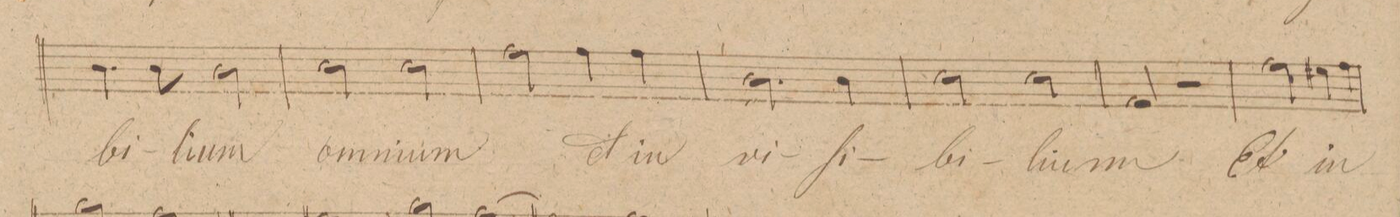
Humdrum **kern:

**kern	**text	**dynam
*I"Baſso.	*	*
*clefF4	*	*
*k[]	*	*
*met(c|)	*	*
*M2/2	*	*
4.D\	-bi-	.
8D\	-li-	.
2D\	-um	.
=14	=14	=14
2E\	o-	.
2E\	-mni-	.
=15	=15	=15
2A\	-um	.
4A\	et	.
4A\	in-	.
=16	=16	=16
2.D\	-vi-	.
4D\	-ſi-	.
=17	=17	=17
2E\	-bi-	.
2E\	-li-	.
=18	=18	=18
2AA/	-um	.
2r	.	.
=19	=19	=19
2A\	Et-	.
4G#X\	-in	.
4A\	.	.
=20	=20	=20
*-	*-	*-
